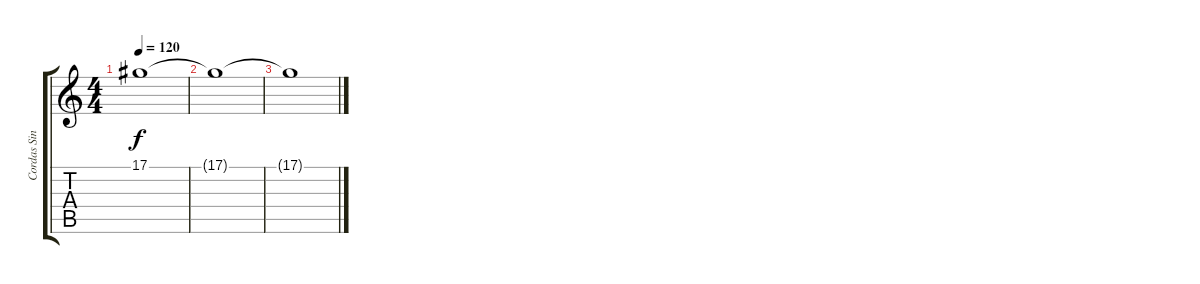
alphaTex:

\track ("Cordas Sinfônicas" "Cordas Sin") {instrument synthstrings1}
\staff {score tabs}
\tuning (Eb4 Bb3 Gb3 Db3 Ab2 Db2) {hide}
\ts (4 4)
\tempo 120
\clef g2
\ks c
17.1{t}.1{dy f} |
17.1{t}.1 |
17.1{t}.1
